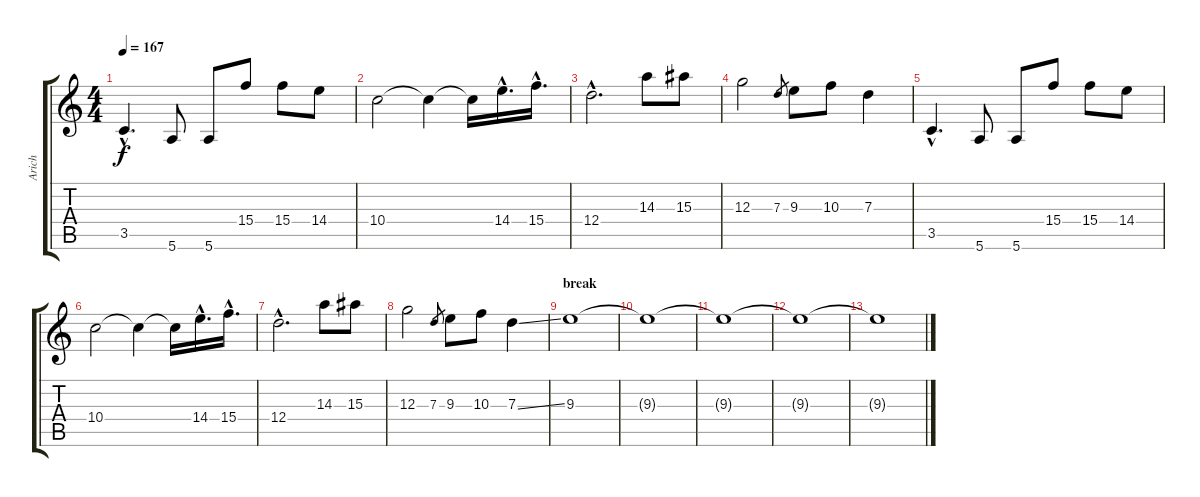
\track ("Arich" "Arich") {instrument overdrivenguitar}
\staff {score tabs}
\tuning (E4 B3 G3 D3 A2 E2) {hide}
\ts (4 4)
\tempo 167
\clef g2
\ks c
3.5{hac}.4{d dy f volume 16 instrument guitarharmonics} 5.6.8{volume 14 instrument overdrivenguitar} 5.6.8 15.4.8 15.4.8 14.4.8 |
10.4.2 10.4{t}.4 10.4{t}.16 14.4{hac}.16{d} 15.4{hac}.16{d} |
12.4{hac}.2{d} 14.3.8 15.3.8 |
12.3.2 7.3.8{gr} 9.3.8 10.3.8 7.3.4 |
3.5{hac}.4{d volume 16 instrument guitarharmonics} 5.6.8{volume 14 instrument overdrivenguitar} 5.6.8 15.4.8 15.4.8 14.4.8 |
10.4.2 10.4{t}.4 10.4{t}.16 14.4{hac}.16{d} 15.4{hac}.16{d} |
12.4{hac}.2{d} 14.3.8 15.3.8 |
12.3.2 7.3.8{gr} 9.3.8 10.3.8 7.3{ss}.4 |
\section ("" "break")
9.3.1 |
9.3{t}.1 |
9.3{t}.1 |
9.3{t}.1 |
9.3{t}.1
